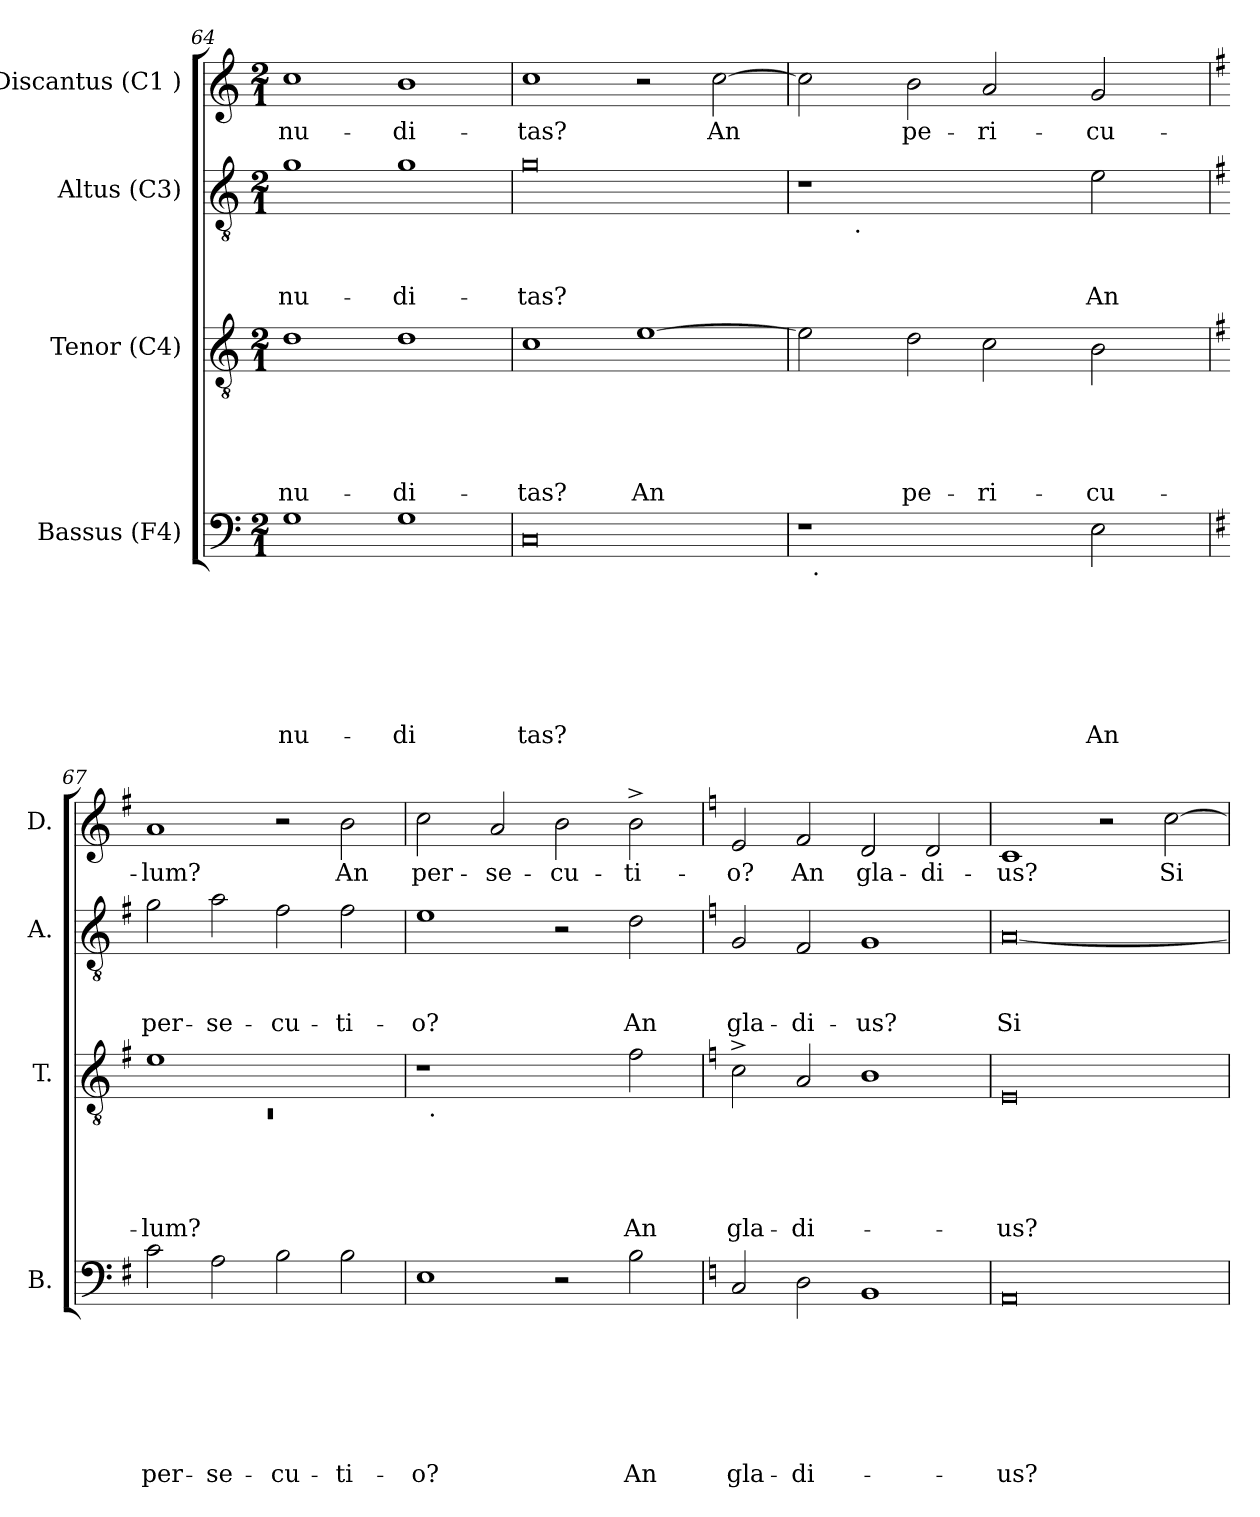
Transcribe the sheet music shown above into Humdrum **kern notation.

**kern	**text	**text	**text	**text	**text	**text	**text	**kern	**text	**text	**text	**text	**text	**kern	**text	**text	**text	**kern	**text
*part4	*part4	*part4	*part4	*part4	*part4	*part4	*part4	*part3	*part3	*part3	*part3	*part3	*part3	*part2	*part2	*part2	*part2	*part1	*part1
*staff4	*staff4	*staff4	*staff4	*staff4	*staff4	*staff4	*staff4	*staff3	*staff3	*staff3	*staff3	*staff3	*staff3	*staff2	*staff2	*staff2	*staff2	*staff1	*staff1
*I"Bassus (F4)	*	*	*	*	*	*	*	*I"Tenor (C4)	*	*	*	*	*	*I"Altus (C3)	*	*	*	*I"Discantus (C1 )	*
*I'B.	*	*	*	*	*	*	*	*I'T.	*	*	*	*	*	*I'A.	*	*	*	*I'D.	*
*clefF4	*	*	*	*	*	*	*	*clefGv2	*	*	*	*	*	*clefGv2	*	*	*	*clefG2	*
*k[]	*	*	*	*	*	*	*	*k[]	*	*	*	*	*	*k[]	*	*	*	*k[]	*
*C:	*	*	*	*	*	*	*	*C:	*	*	*	*	*	*C:	*	*	*	*C:	*
*M2/1	*	*	*	*	*	*	*	*M2/1	*	*	*	*	*	*M2/1	*	*	*	*M2/1	*
=64	=64	=64	=64	=64	=64	=64	=64	=64	=64	=64	=64	=64	=64	=64	=64	=64	=64	=64	=64
!	!	!	!	!	!	!	!LO:LY:b	!	!	!	!	!	!LO:LY:b	!	!	!	!LO:LY:b	!	!LO:LY:b
1G	.	.	.	.	.	.	nu-	1d	.	.	.	.	nu-	1g	.	.	nu-	1cc	nu-
!	!	!	!	!	!	!	!LO:LY:b	!	!	!	!	!	!LO:LY:b	!	!	!	!LO:LY:b	!	!LO:LY:b
1G	.	.	.	.	.	.	-di	1d	.	.	.	.	-di-	1g	.	.	-di-	1b	-di-
=65	=65	=65	=65	=65	=65	=65	=65	=65	=65	=65	=65	=65	=65	=65	=65	=65	=65	=65	=65
!	!	!	!	!	!	!	!LO:LY:b	!	!	!	!	!	!LO:LY:b	!	!	!	!LO:LY:b	!	!LO:LY:b
0C	.	.	.	.	.	.	tas?	1c	.	.	.	.	-tas?	0g	.	.	-tas?	1cc	-tas?
!	!	!	!	!	!	!	!	!	!	!	!	!	!LO:LY:b	!	!	!	!	!	!
.	.	.	.	.	.	.	.	[>1e	.	.	.	.	An	.	.	.	.	2r	.
!	!	!	!	!	!	!	!	!	!	!	!	!	!	!	!	!	!	!	!LO:LY:b
.	.	.	.	.	.	.	.	.	.	.	.	.	.	.	.	.	.	[>2cc\	An
=66	=66	=66	=66	=66	=66	=66	=66	=66	=66	=66	=66	=66	=66	=66	=66	=66	=66	=66	=66
*^	*	*	*	*	*	*	*	*	*	*	*	*	*	*^	*	*	*	*	*
1r	32ryy	.	.	.	.	.	.	.	2e\]	.	.	.	.	.	1r	8..ryy	.	.	.	2cc\]	.
!	!LO:TX:b:t=.	!	!	!	!	!	!	!	!	!	!	!	!	!	!	!	!	!	!	!	!
.	1ryy	.	.	.	.	.	.	.	.	.	.	.	.	.	.	.	.	.	.	.	.
!	!	!	!	!	!	!	!	!	!	!	!	!	!	!	!	!LO:TX:b:t=.	!	!	!	!	!
.	.	.	.	.	.	.	.	.	.	.	.	.	.	.	.	1ryy	.	.	.	.	.
!	!	!	!	!	!	!	!	!	!	!	!	!	!	!LO:LY:b	!	!	!	!	!	!	!LO:LY:b
.	.	.	.	.	.	.	.	.	2d\	.	.	.	.	pe-	.	.	.	.	.	2b\	pe-
!	!	!	!	!	!	!	!	!	!	!	!	!	!	!LO:LY:b	!	!	!	!	!	!	!LO:LY:b
2ryy	.	.	.	.	.	.	.	.	2c\	.	.	.	.	-ri-	2ryy	.	.	.	.	2a/	-ri-
.	2ryy	.	.	.	.	.	.	.	.	.	.	.	.	.	.	.	.	.	.	.	.
.	.	.	.	.	.	.	.	.	.	.	.	.	.	.	.	2ryy	.	.	.	.	.
!	!	!	!	!	!	!	!	!LO:LY:b	!	!	!	!	!	!LO:LY:b	!	!	!	!	!LO:LY:b	!	!LO:LY:b
2E\	.	.	.	.	.	.	.	An	2B\	.	.	.	.	-cu-	2e\	.	.	.	An	2g/	-cu-
.	4...ryy	.	.	.	.	.	.	.	.	.	.	.	.	.	.	.	.	.	.	.	.
.	.	.	.	.	.	.	.	.	.	.	.	.	.	.	.	4ryy	.	.	.	.	.
.	.	.	.	.	.	.	.	.	.	.	.	.	.	.	.	32ryy	.	.	.	.	.
*v	*v	*	*	*	*	*	*	*	*	*	*	*	*	*	*v	*v	*	*	*	*	*
=67	=67	=67	=67	=67	=67	=67	=67	=67	=67	=67	=67	=67	=67	=67	=67	=67	=67	=67	=67
*k[f#]	*	*	*	*	*	*	*	*k[f#]	*	*	*	*	*	*k[f#]	*	*	*	*k[f#]	*
*G:	*	*	*	*	*	*	*	*G:	*	*	*	*	*	*G:	*	*	*	*G:	*
*^	*	*	*	*	*	*	*	*^	*	*	*	*	*	*^	*	*	*	*	*
!	!	!	!	!	!	!	!	!LO:LY:b	!	!LO:N:vis=1	!	!	!	!	!LO:LY:b	!	!	!	!	!LO:LY:b	!	!LO:LY:b
*v	*v	*	*	*	*	*	*	*	*	*	*	*	*	*	*	*v	*v	*	*	*	*	*
2c\	.	.	.	.	.	.	per-	1e	0rC	.	.	.	.	-lum?	2g\	.	.	per-	1a	-lum?
!	!	!	!	!	!	!	!LO:LY:b	!	!	!	!	!	!	!	!	!	!	!LO:LY:b	!	!
2A\	.	.	.	.	.	.	-se-	.	.	.	.	.	.	.	2a\	.	.	-se-	.	.
!	!	!	!	!	!	!	!LO:LY:b	!	!	!	!	!	!	!	!	!	!	!LO:LY:b	!	!
2B\	.	.	.	.	.	.	-cu-	1ryy	.	.	.	.	.	.	2f#\	.	.	-cu-	2r	.
!	!	!	!	!	!	!	!LO:LY:b	!	!	!	!	!	!	!	!	!	!	!LO:LY:b	!	!LO:LY:b
2B\	.	.	.	.	.	.	-ti-	.	.	.	.	.	.	.	2f#\	.	.	-ti-	2b\	An
=68	=68	=68	=68	=68	=68	=68	=68	=68	=68	=68	=68	=68	=68	=68	=68	=68	=68	=68	=68	=68
!	!	!	!	!	!	!	!LO:LY:b	!	!	!	!	!	!	!	!	!	!	!LO:LY:b	!	!LO:LY:b
1E	.	.	.	.	.	.	-o?	1r	32ryy	.	.	.	.	.	1e	.	.	-o?	2cc\	per-
!	!	!	!	!	!	!	!	!	!LO:TX:b:t=.	!	!	!	!	!	!	!	!	!	!	!
.	.	.	.	.	.	.	.	.	1ryy	.	.	.	.	.	.	.	.	.	.	.
!	!	!	!	!	!	!	!	!	!	!	!	!	!	!	!	!	!	!	!	!LO:LY:b
.	.	.	.	.	.	.	.	.	.	.	.	.	.	.	.	.	.	.	2a/	-se-
!	!	!	!	!	!	!	!	!	!	!	!	!	!	!	!	!	!	!	!	!LO:LY:b
2r	.	.	.	.	.	.	.	2ryy	.	.	.	.	.	.	2r	.	.	.	2b\	-cu-
.	.	.	.	.	.	.	.	.	2ryy	.	.	.	.	.	.	.	.	.	.	.
!	!	!	!	!	!	!	!LO:LY:b	!	!	!	!	!	!	!LO:LY:b	!	!	!	!LO:LY:b	!	!LO:LY:b
2B\	.	.	.	.	.	.	An	2f#\	.	.	.	.	.	An	2d\	.	.	An	2b^>\	-ti-
.	.	.	.	.	.	.	.	.	4...ryy	.	.	.	.	.	.	.	.	.	.	.
*	*	*	*	*	*	*	*	*v	*v	*	*	*	*	*	*	*	*	*	*	*
!!LO:LB:g=z
=69	=69	=69	=69	=69	=69	=69	=69	=69	=69	=69	=69	=69	=69	=69	=69	=69	=69	=69	=69
*k[]	*	*	*	*	*	*	*	*k[]	*	*	*	*	*	*k[]	*	*	*	*k[]	*
*C:	*	*	*	*	*	*	*	*C:	*	*	*	*	*	*C:	*	*	*	*C:	*
*	*	*	*	*	*	*	*	*^	*	*	*	*	*	*	*	*	*	*	*
!	!	!	!	!	!	!	!LO:LY:b	!	!	!	!	!	!	!LO:LY:b	!	!	!	!LO:LY:b	!	!LO:LY:b
*	*	*	*	*	*	*	*	*v	*v	*	*	*	*	*	*	*	*	*	*	*
2C/	.	.	.	.	.	.	gla-	2c^>\	.	.	.	.	gla-	2G/	.	.	gla-	2e/	-o?
!	!	!	!	!	!	!	!LO:LY:b	!	!	!	!	!	!LO:LY:b	!	!	!	!LO:LY:b	!	!LO:LY:b
2D\	.	.	.	.	.	.	-di-	2A/	.	.	.	.	-di-	2F/	.	.	-di-	2f/	An
!	!	!	!	!	!	!	!	!	!	!	!	!	!	!	!	!	!LO:LY:b	!	!LO:LY:b
1BB	.	.	.	.	.	.	.	1B	.	.	.	.	.	1G	.	.	-us?	2d/	gla-
!	!	!	!	!	!	!	!	!	!	!	!	!	!	!	!	!	!	!	!LO:LY:b
.	.	.	.	.	.	.	.	.	.	.	.	.	.	.	.	.	.	2d/	-di-
=70	=70	=70	=70	=70	=70	=70	=70	=70	=70	=70	=70	=70	=70	=70	=70	=70	=70	=70	=70
!	!	!	!	!	!	!	!LO:LY:b	!	!	!	!	!	!LO:LY:b	!	!	!	!LO:LY:b	!	!LO:LY:b
0AA	.	.	.	.	.	.	-us?	0E	.	.	.	.	-us?	[<0A	.	.	Si-	1c	-us?
.	.	.	.	.	.	.	.	.	.	.	.	.	.	.	.	.	.	2r	.
!	!	!	!	!	!	!	!	!	!	!	!	!	!	!	!	!	!	!	!LO:LY:b
.	.	.	.	.	.	.	.	.	.	.	.	.	.	.	.	.	.	[>2cc\	Si-
=	=	=	=	=	=	=	=	=	=	=	=	=	=	=	=	=	=	=	=
*-	*-	*-	*-	*-	*-	*-	*-	*-	*-	*-	*-	*-	*-	*-	*-	*-	*-	*-	*-
